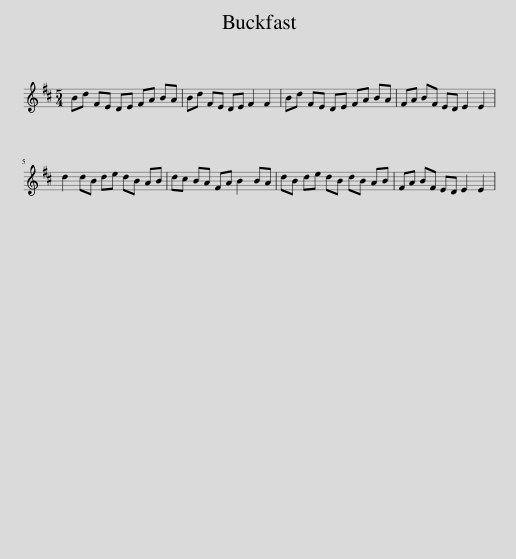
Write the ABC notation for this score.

X:1
L:1/8
M:5/4
I:linebreak $
K:Bmin
V:1 treble
V:1
 Bd FE DE FA BA | Bd FE DE F2 F2 | Bd FE DE FA BA | FA BF ED E2 E2 |$ d2 dB de dB AB | %5
 dc BA FA B2 BA | dB de dB dB AB | FA BF ED E2 E2 | %8
